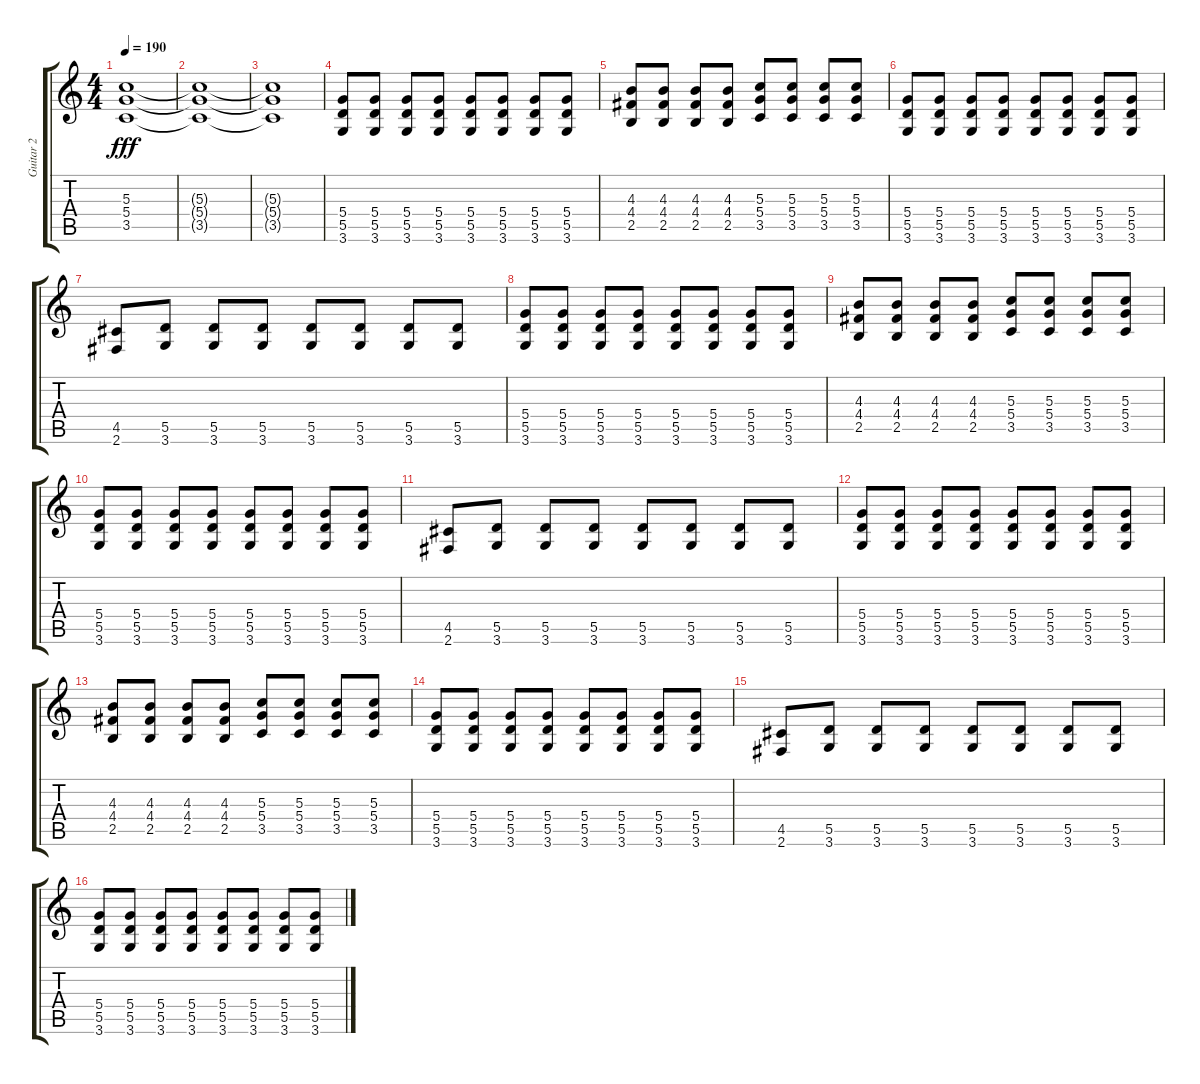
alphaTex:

\track ("Guitar 2" "Guitar 2") {instrument overdrivenguitar}
\staff {score tabs}
\tuning (E4 B3 G3 D3 A2 E2) {hide}
\ts (4 4)
\tempo 190
\clef g2
\ks c
(5.3{t} 5.4{t} 3.5{t}).1{dy fff} |
(5.3{t} 5.4{t} 3.5{t}).1 |
(5.3{t} 5.4{t} 3.5{t}).1 |
(5.4 5.5 3.6).8 (5.4 5.5 3.6).8 (5.4 5.5 3.6).8 (5.4 5.5 3.6).8 (5.4 5.5 3.6).8 (5.4 5.5 3.6).8 (5.4 5.5 3.6).8 (5.4 5.5 3.6).8 |
(4.3 4.4 2.5).8 (4.3 4.4 2.5).8 (4.3 4.4 2.5).8 (4.3 4.4 2.5).8 (5.3 5.4 3.5).8 (5.3 5.4 3.5).8 (5.3 5.4 3.5).8 (5.3 5.4 3.5).8 |
(5.4 5.5 3.6).8 (5.4 5.5 3.6).8 (5.4 5.5 3.6).8 (5.4 5.5 3.6).8 (5.4 5.5 3.6).8 (5.4 5.5 3.6).8 (5.4 5.5 3.6).8 (5.4 5.5 3.6).8 |
(4.5 2.6).8 (5.5 3.6).8 (5.5 3.6).8 (5.5 3.6).8 (5.5 3.6).8 (5.5 3.6).8 (5.5 3.6).8 (5.5 3.6).8 |
(5.4 5.5 3.6).8 (5.4 5.5 3.6).8 (5.4 5.5 3.6).8 (5.4 5.5 3.6).8 (5.4 5.5 3.6).8 (5.4 5.5 3.6).8 (5.4 5.5 3.6).8 (5.4 5.5 3.6).8 |
(4.3 4.4 2.5).8 (4.3 4.4 2.5).8 (4.3 4.4 2.5).8 (4.3 4.4 2.5).8 (5.3 5.4 3.5).8 (5.3 5.4 3.5).8 (5.3 5.4 3.5).8 (5.3 5.4 3.5).8 |
(5.4 5.5 3.6).8 (5.4 5.5 3.6).8 (5.4 5.5 3.6).8 (5.4 5.5 3.6).8 (5.4 5.5 3.6).8 (5.4 5.5 3.6).8 (5.4 5.5 3.6).8 (5.4 5.5 3.6).8 |
(4.5 2.6).8 (5.5 3.6).8 (5.5 3.6).8 (5.5 3.6).8 (5.5 3.6).8 (5.5 3.6).8 (5.5 3.6).8 (5.5 3.6).8 |
(5.4 5.5 3.6).8 (5.4 5.5 3.6).8 (5.4 5.5 3.6).8 (5.4 5.5 3.6).8 (5.4 5.5 3.6).8 (5.4 5.5 3.6).8 (5.4 5.5 3.6).8 (5.4 5.5 3.6).8 |
(4.3 4.4 2.5).8 (4.3 4.4 2.5).8 (4.3 4.4 2.5).8 (4.3 4.4 2.5).8 (5.3 5.4 3.5).8 (5.3 5.4 3.5).8 (5.3 5.4 3.5).8 (5.3 5.4 3.5).8 |
(5.4 5.5 3.6).8 (5.4 5.5 3.6).8 (5.4 5.5 3.6).8 (5.4 5.5 3.6).8 (5.4 5.5 3.6).8 (5.4 5.5 3.6).8 (5.4 5.5 3.6).8 (5.4 5.5 3.6).8 |
(4.5 2.6).8 (5.5 3.6).8 (5.5 3.6).8 (5.5 3.6).8 (5.5 3.6).8 (5.5 3.6).8 (5.5 3.6).8 (5.5 3.6).8 |
(5.4 5.5 3.6).8 (5.4 5.5 3.6).8 (5.4 5.5 3.6).8 (5.4 5.5 3.6).8 (5.4 5.5 3.6).8 (5.4 5.5 3.6).8 (5.4 5.5 3.6).8 (5.4 5.5 3.6).8
